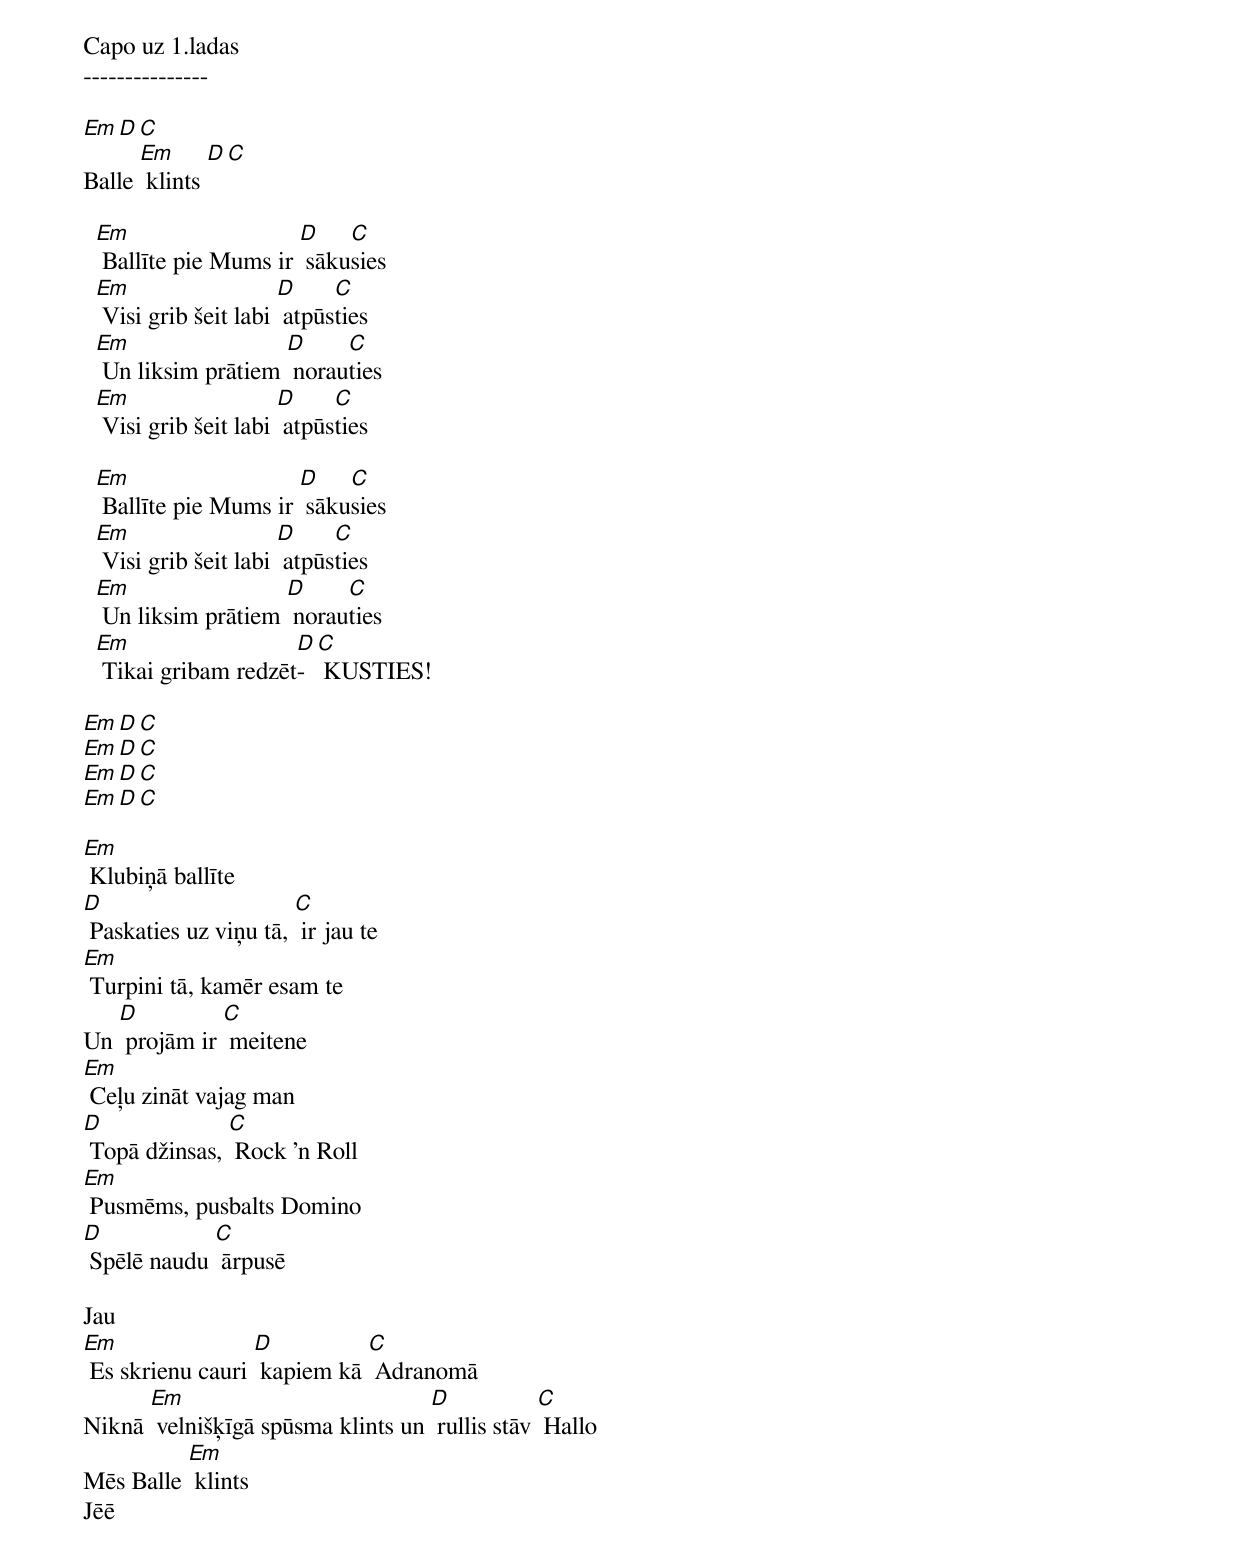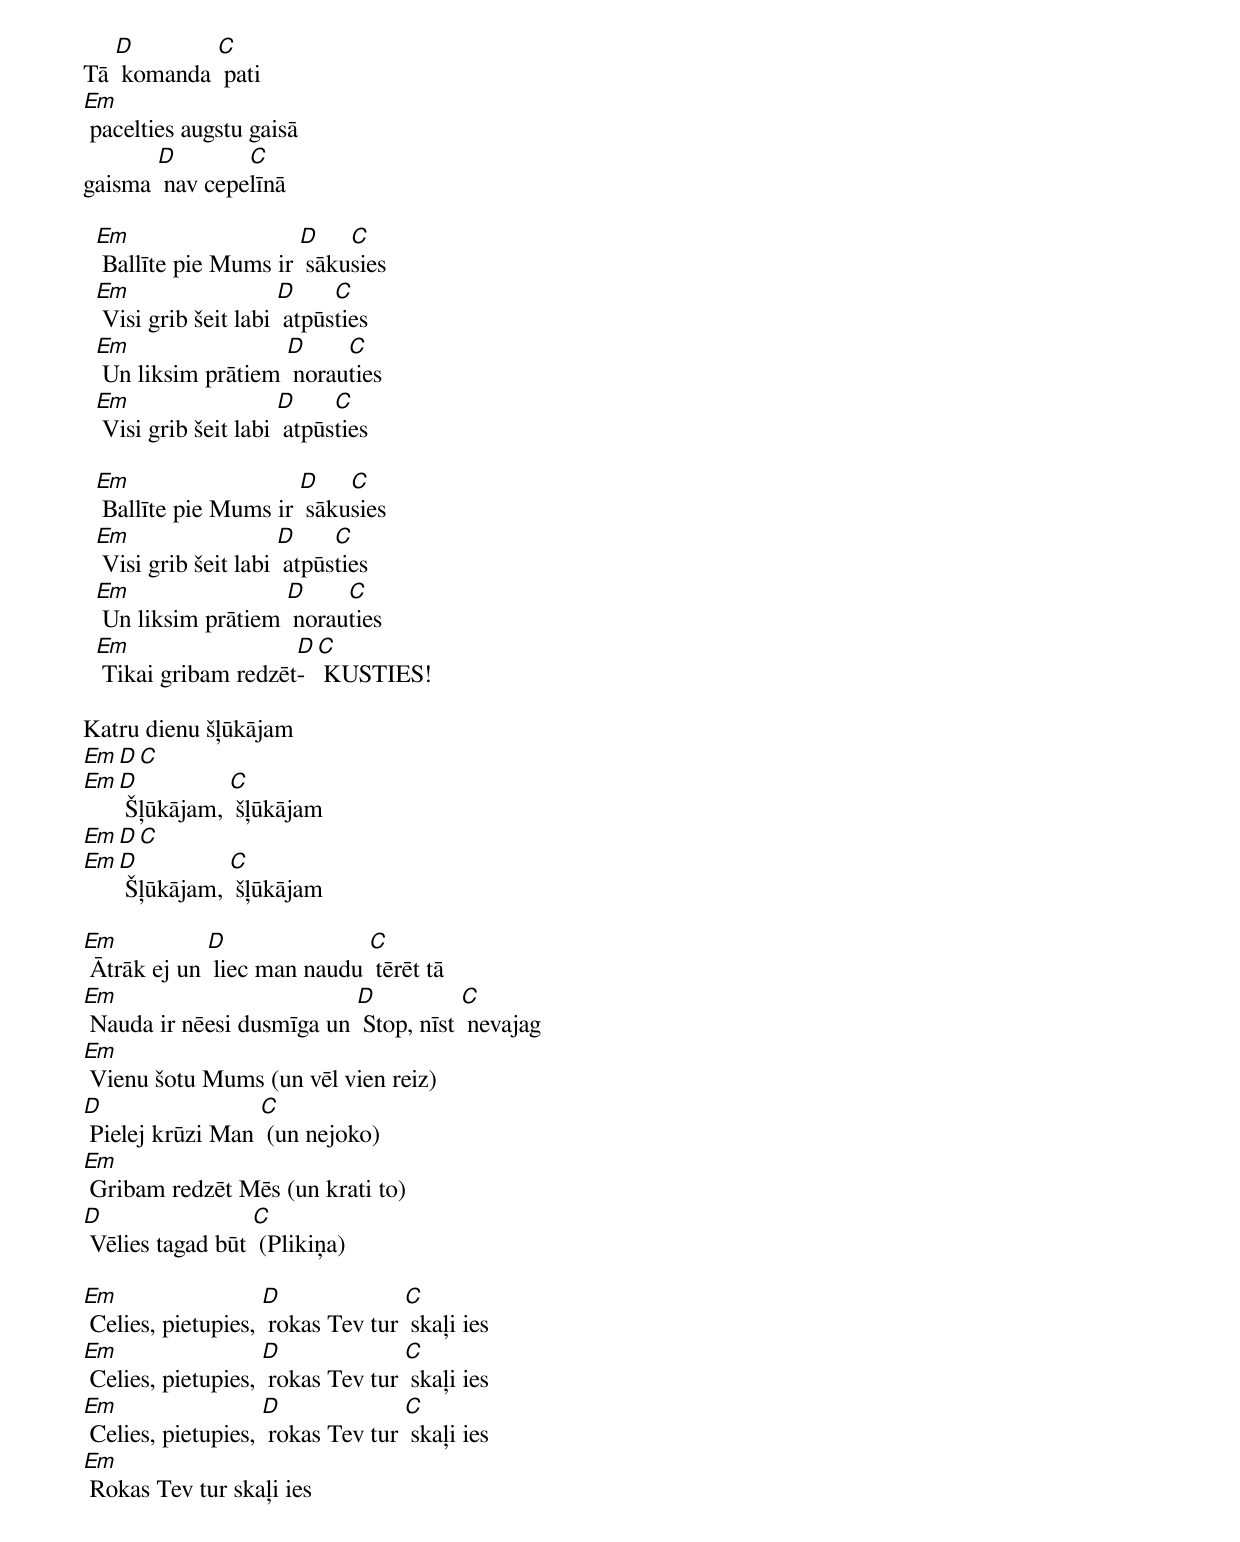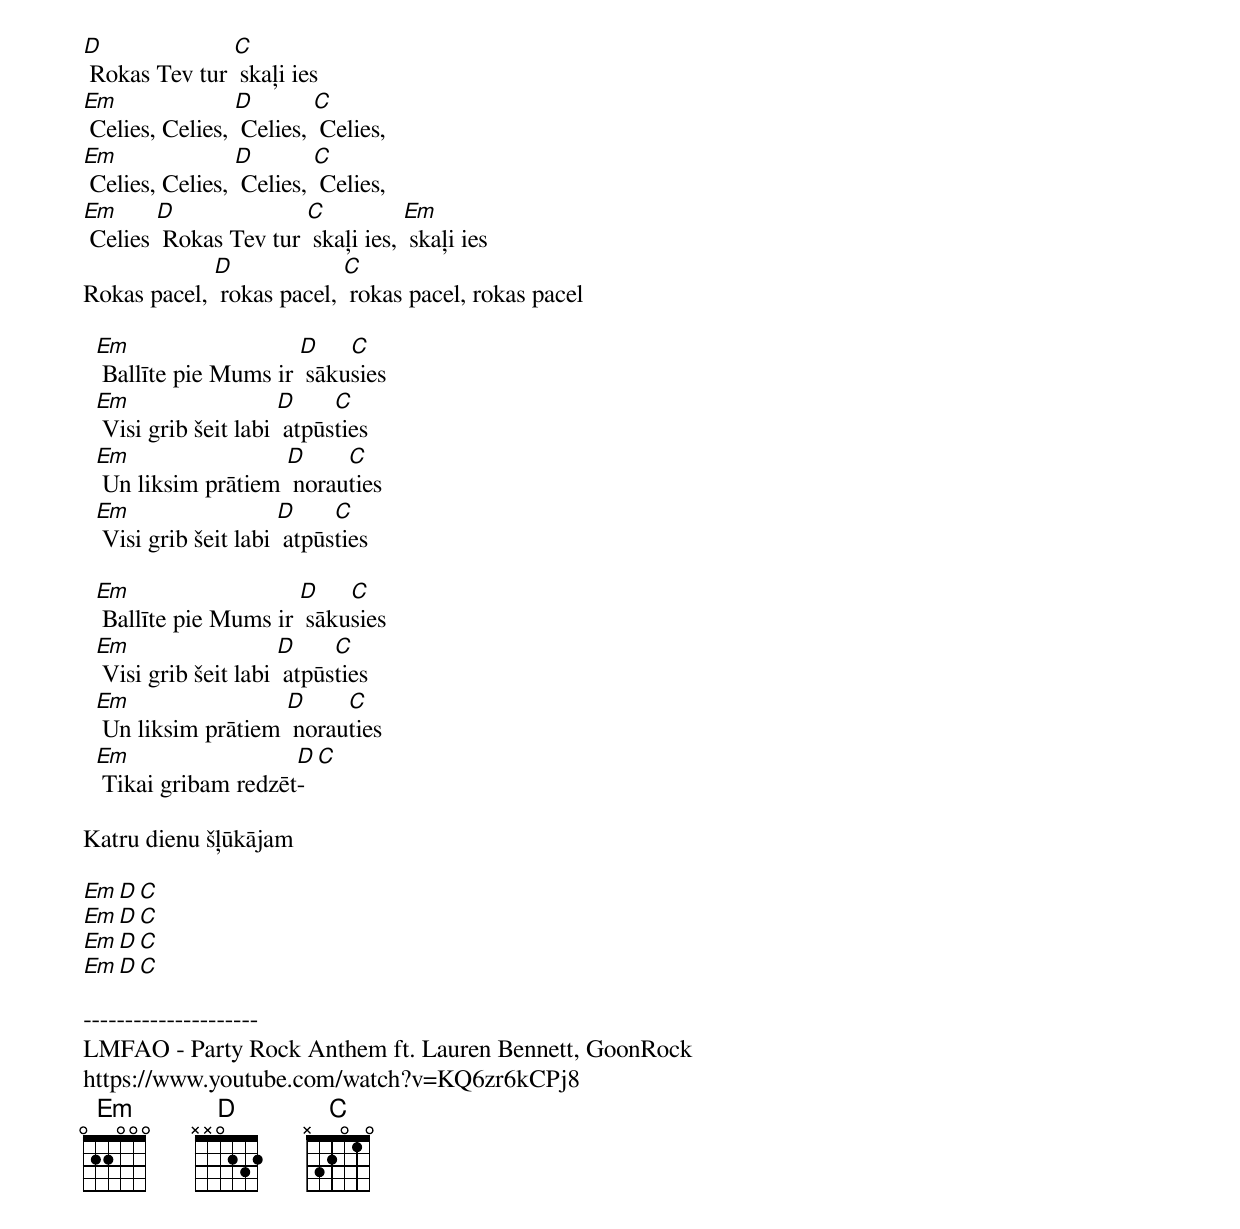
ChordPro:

Capo uz 1.ladas
---------------

[Em][D][C]
Balle [Em] klints [D][C]

  [Em] Ballīte pie Mums ir [D] sāku[C]sies
  [Em] Visi grib šeit labi [D] atpūs[C]ties
  [Em] Un liksim prātiem [D] norau[C]ties
  [Em] Visi grib šeit labi [D] atpūs[C]ties

  [Em] Ballīte pie Mums ir [D] sāku[C]sies
  [Em] Visi grib šeit labi [D] atpūs[C]ties
  [Em] Un liksim prātiem [D] norau[C]ties
  [Em] Tikai gribam redzēt[D]- [C] KUSTIES!

[Em][D][C]
[Em][D][C]
[Em][D][C]
[Em][D][C]

[Em] Klubiņā ballīte
[D] Paskaties uz viņu tā, [C] ir jau te
[Em] Turpini tā, kamēr esam te
Un [D] projām ir [C] meitene
[Em] Ceļu zināt vajag man
[D] Topā džinsas, [C] Rock 'n Roll
[Em] Pusmēms, pusbalts Domino
[D] Spēlē naudu [C] ārpusē

Jau
[Em] Es skrienu cauri [D] kapiem kā [C] Adranomā
Niknā [Em] velnišķīgā spūsma klints un [D] rullis stāv [C] Hallo
Mēs Balle [Em] klints
Jēē
Tā [D] komanda [C] pati
[Em] pacelties augstu gaisā
gaisma [D] nav cepe[C]līnā

  [Em] Ballīte pie Mums ir [D] sāku[C]sies
  [Em] Visi grib šeit labi [D] atpūs[C]ties
  [Em] Un liksim prātiem [D] norau[C]ties
  [Em] Visi grib šeit labi [D] atpūs[C]ties

  [Em] Ballīte pie Mums ir [D] sāku[C]sies
  [Em] Visi grib šeit labi [D] atpūs[C]ties
  [Em] Un liksim prātiem [D] norau[C]ties
  [Em] Tikai gribam redzēt[D]- [C] KUSTIES!

Katru dienu šļūkājam
[Em][D][C]
[Em][D] Šļūkājam, [C] šļūkājam
[Em][D][C]
[Em][D] Šļūkājam, [C] šļūkājam

[Em] Ātrāk ej un [D] liec man naudu [C] tērēt tā
[Em] Nauda ir nēesi dusmīga un [D] Stop, nīst [C] nevajag
[Em] Vienu šotu Mums (un vēl vien reiz)
[D] Pielej krūzi Man [C] (un nejoko)
[Em] Gribam redzēt Mēs (un krati to)
[D] Vēlies tagad būt [C] (Plikiņa)

[Em] Celies, pietupies, [D] rokas Tev tur [C] skaļi ies
[Em] Celies, pietupies, [D] rokas Tev tur [C] skaļi ies
[Em] Celies, pietupies, [D] rokas Tev tur [C] skaļi ies
[Em] Rokas Tev tur skaļi ies
[D] Rokas Tev tur [C] skaļi ies
[Em] Celies, Celies, [D] Celies, [C] Celies,
[Em] Celies, Celies, [D] Celies, [C] Celies,
[Em] Celies [D] Rokas Tev tur [C] skaļi ies, [Em] skaļi ies
Rokas pacel, [D] rokas pacel, [C] rokas pacel, rokas pacel

  [Em] Ballīte pie Mums ir [D] sāku[C]sies
  [Em] Visi grib šeit labi [D] atpūs[C]ties
  [Em] Un liksim prātiem [D] norau[C]ties
  [Em] Visi grib šeit labi [D] atpūs[C]ties

  [Em] Ballīte pie Mums ir [D] sāku[C]sies
  [Em] Visi grib šeit labi [D] atpūs[C]ties
  [Em] Un liksim prātiem [D] norau[C]ties
  [Em] Tikai gribam redzēt[D]- [C]

Katru dienu šļūkājam

[Em][D][C]
[Em][D][C]
[Em][D][C]
[Em][D][C]

---------------------
LMFAO - Party Rock Anthem ft. Lauren Bennett, GoonRock
https://www.youtube.com/watch?v=KQ6zr6kCPj8
